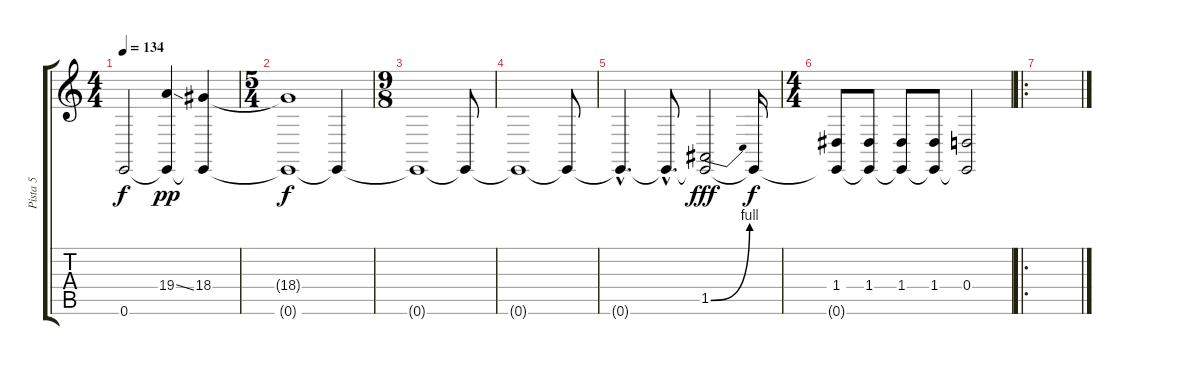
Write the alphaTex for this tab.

\track ("Pista 5" "Pista 5") {instrument choiraahs}
\staff {score tabs}
\tuning (E4 B3 G3 D3 A2 E2) {hide}
\ts (4 4)
\tempo 134
\clef g2
\ks c
0.6.2{dy f instrument choiraahs} (19.4{ss} 0.6{t}).4{dy pp} (18.4 0.6{t}).4 |
\ts (5 4)
(18.4{t} 0.6{t}).1{dy f} 0.6{t}.4 |
\ts (9 8)
0.6{t}.1 0.6{t}.8 |
0.6{t}.1 0.6{t}.8 |
0.6{hac t}.4{d} 0.6{hac t}.8{d} (1.5{be (bend 0 0 60 4)} 0.6{t}).2{dy fff volume 16} 0.6{t}.16{dy f} |
\ts (4 4)
(1.4 0.6{t}).8 (1.4 0.6{t}).8 (1.4 0.6{t}).8 (1.4 0.6{t}).8 (0.4 0.6{t}).2 |
\ro
